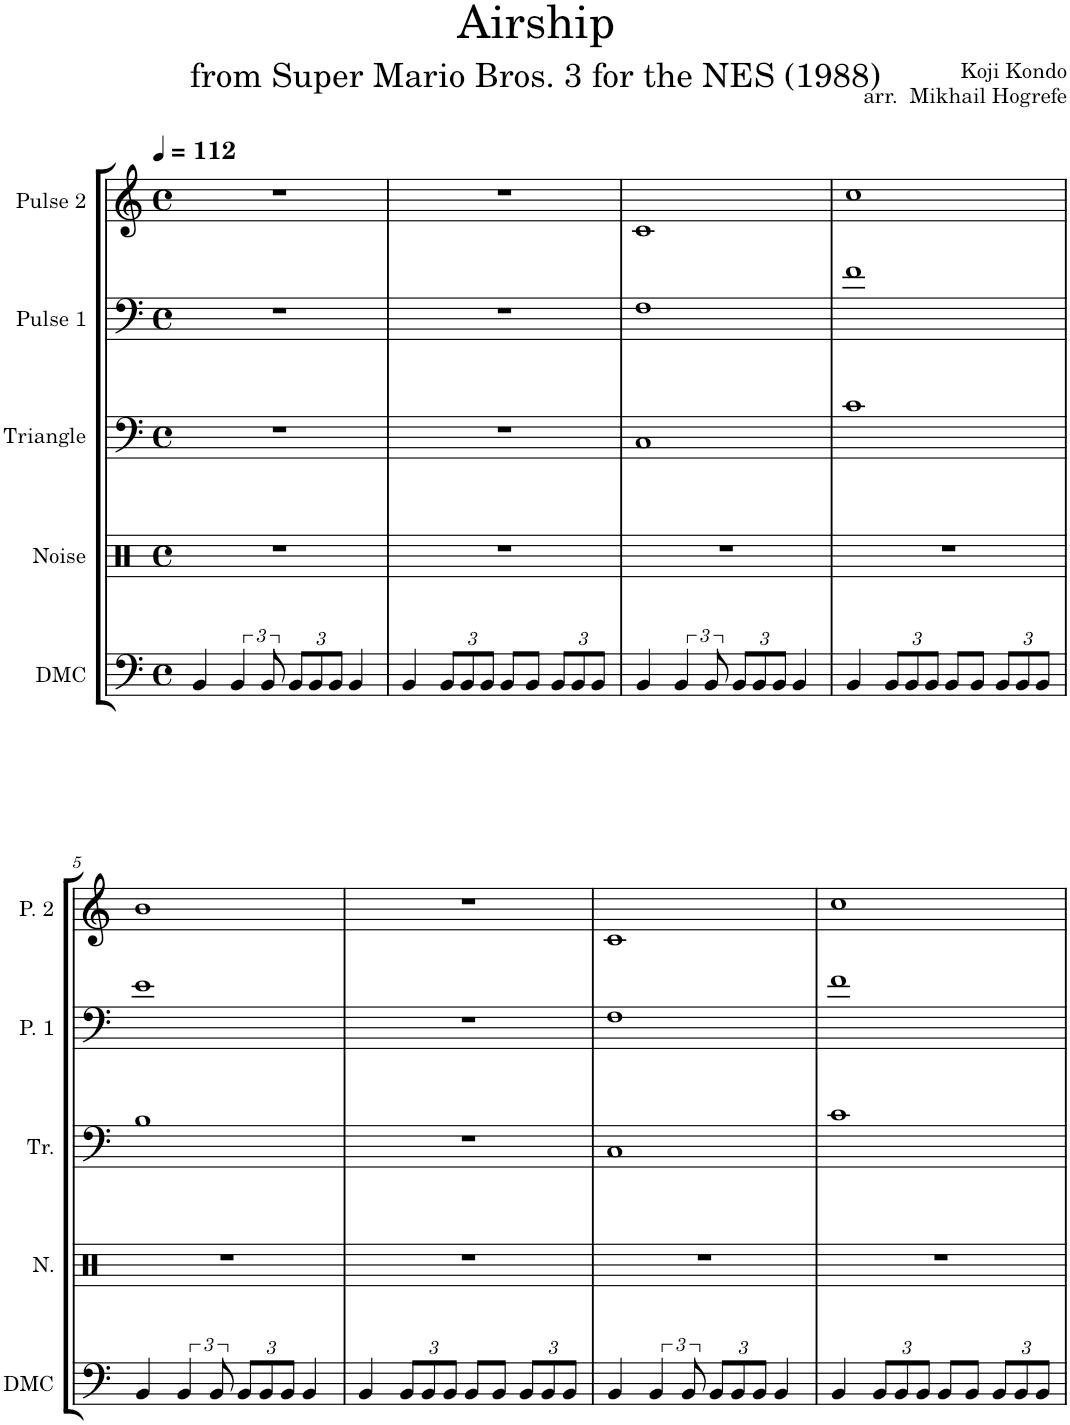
**kern	**kern	**kern	**kern	**kern
*part5	*part4	*part3	*part2	*part1
*staff5	*staff4	*staff3	*staff2	*staff1
*I"DMC	*I"Noise	*I"Triangle	*I"Pulse 1	*I"Pulse 2
*I'DMC	*I'N.	*I'Tr.	*I'P. 1	*I'P. 2
*clefF4	*clefX	*clefF4	*clefF4	*clefG2
*k[]	*k[]	*k[]	*k[]	*k[]
*M4/4	*M4/4	*M4/4	*M4/4	*M4/4
*met(c)	*met(c)	*met(c)	*met(c)	*met(c)
*MM112	*MM112	*MM112	*MM112	*MM112
=1	=1	=1	=1	=1
4BB/	1r	1r	1r	1r
6BB/	.	.	.	.
12BB/	.	.	.	.
*Xbrackettup	*	*	*	*
12BB/L	.	.	.	.
12BB/	.	.	.	.
12BB/J	.	.	.	.
4BB/	.	.	.	.
=2	=2	=2	=2	=2
4BB/	1r	1r	1r	1r
12BB/L	.	.	.	.
12BB/	.	.	.	.
12BB/J	.	.	.	.
8BB/L	.	.	.	.
8BB/J	.	.	.	.
12BB/L	.	.	.	.
12BB/	.	.	.	.
12BB/J	.	.	.	.
=3	=3	=3	=3	=3
4BB/	1r	1C	1F	1c
*brackettup	*	*	*	*
6BB/	.	.	.	.
12BB/	.	.	.	.
*Xbrackettup	*	*	*	*
12BB/L	.	.	.	.
12BB/	.	.	.	.
12BB/J	.	.	.	.
4BB/	.	.	.	.
=4	=4	=4	=4	=4
4BB/	1r	1c	1f	1cc
12BB/L	.	.	.	.
12BB/	.	.	.	.
12BB/J	.	.	.	.
8BB/L	.	.	.	.
8BB/J	.	.	.	.
12BB/L	.	.	.	.
12BB/	.	.	.	.
12BB/J	.	.	.	.
!!LO:LB:g=z
=5	=5	=5	=5	=5
4BB/	1r	1B	1e	1b
*brackettup	*	*	*	*
6BB/	.	.	.	.
12BB/	.	.	.	.
*Xbrackettup	*	*	*	*
12BB/L	.	.	.	.
12BB/	.	.	.	.
12BB/J	.	.	.	.
4BB/	.	.	.	.
=6	=6	=6	=6	=6
4BB/	1r	1r	1r	1r
12BB/L	.	.	.	.
12BB/	.	.	.	.
12BB/J	.	.	.	.
8BB/L	.	.	.	.
8BB/J	.	.	.	.
12BB/L	.	.	.	.
12BB/	.	.	.	.
12BB/J	.	.	.	.
=7	=7	=7	=7	=7
4BB/	1r	1C	1F	1c
*brackettup	*	*	*	*
6BB/	.	.	.	.
12BB/	.	.	.	.
*Xbrackettup	*	*	*	*
12BB/L	.	.	.	.
12BB/	.	.	.	.
12BB/J	.	.	.	.
4BB/	.	.	.	.
=8	=8	=8	=8	=8
4BB/	1r	1c	1f	1cc
12BB/L	.	.	.	.
12BB/	.	.	.	.
12BB/J	.	.	.	.
8BB/L	.	.	.	.
8BB/J	.	.	.	.
12BB/L	.	.	.	.
12BB/	.	.	.	.
12BB/J	.	.	.	.
=	=	=	=	=
*-	*-	*-	*-	*-
